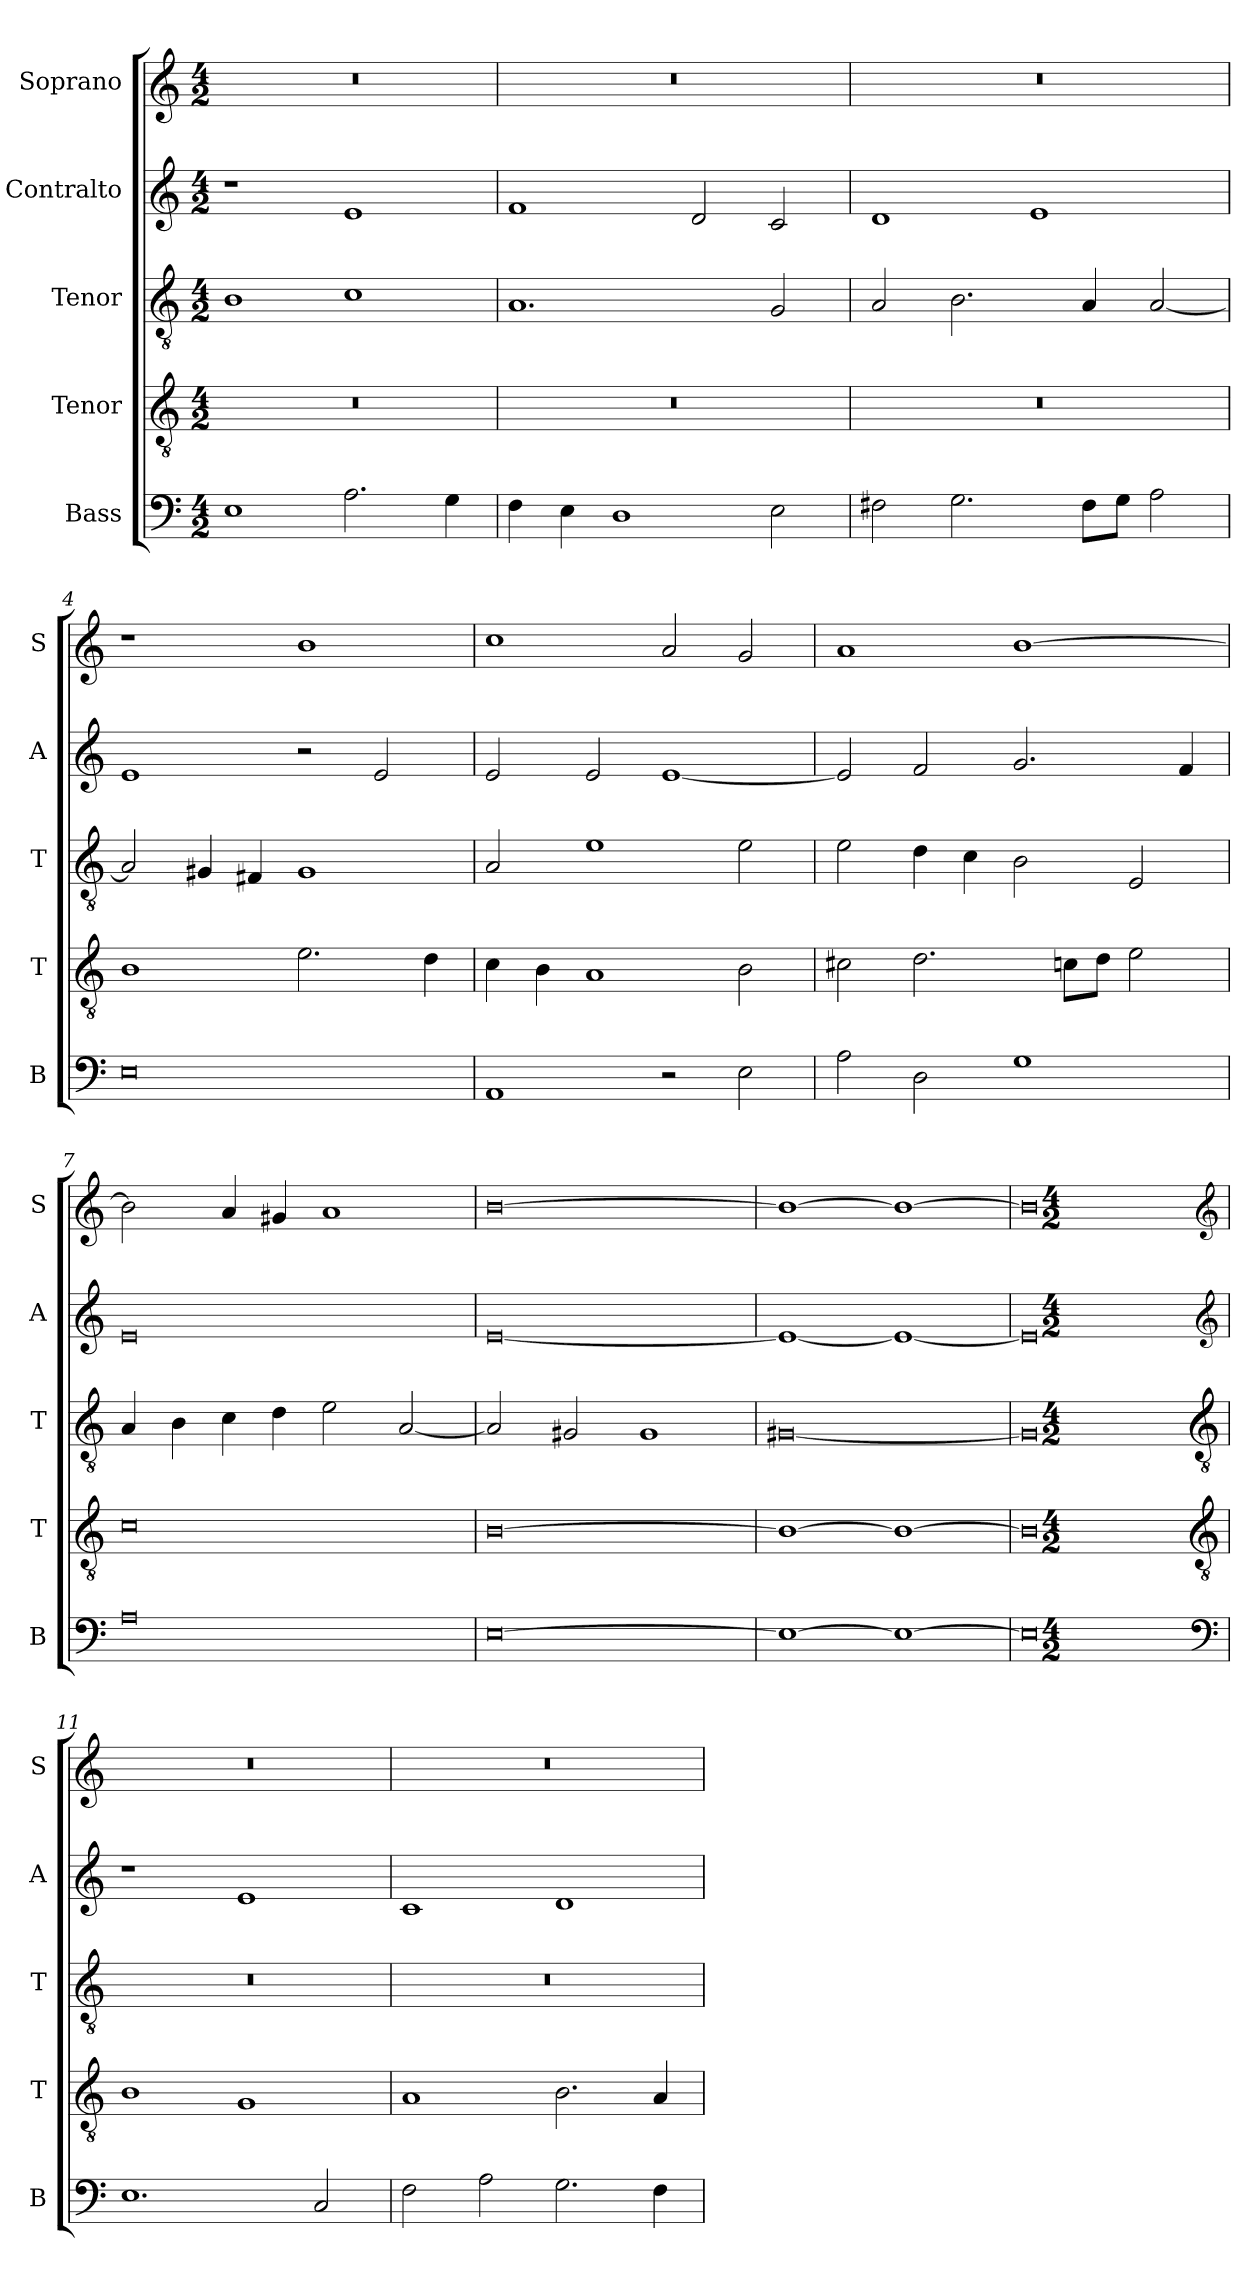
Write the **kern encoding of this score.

**kern	**kern	**kern	**kern	**kern
*part5	*part4	*part3	*part2	*part1
*staff5	*staff4	*staff3	*staff2	*staff1
*I"Bass	*I"Tenor	*I"Tenor	*I"Contralto	*I"Soprano
*I'B	*I'T	*I'T	*I'A	*I'S
*clefF4	*clefGv2	*clefGv2	*clefG2	*clefG2
*k[]	*k[]	*k[]	*k[]	*k[]
*E:phr	*E:phr	*E:phr	*E:phr	*E:phr
*M4/2	*M4/2	*M4/2	*M4/2	*M4/2
=1	=1	=1	=1	=1
1E	0r	1B	1r	0r
2.A	.	1c	1e	.
4G	.	.	.	.
=2	=2	=2	=2	=2
4F	0r	1.A	1f	0r
4E	.	.	.	.
1D	.	.	.	.
.	.	.	2d	.
2E	.	2G	2c	.
=3	=3	=3	=3	=3
2F#X	0r	2A	1d	0r
2.G	.	2.B	.	.
.	.	.	1e	.
8F#\L	.	4A	.	.
8G\J	.	.	.	.
2A	.	[2A	.	.
=4	=4	=4	=4	=4
0E	1B	2A]	1e	1r
.	.	4G#X	.	.
.	.	4F#X	.	.
.	2.e	1G#	2r	1b
.	.	.	2e	.
.	4d	.	.	.
=5	=5	=5	=5	=5
1AA	4c	2A	2e	1cc
.	4B	.	.	.
.	1A	1e	2e	.
2r	.	.	[1e	2a
2E	2B	2e	.	2g
=6	=6	=6	=6	=6
2A	2c#X	2e	2e]	1a
2D	2.d	4d	2f	.
.	.	4c	.	.
1G	.	2B	2.g	[1b
.	8cn\L	.	.	.
.	8d\J	.	.	.
.	2e	2E	.	.
.	.	.	4f	.
=7	=7	=7	=7	=7
0A	0c	4A	0e	2b]
.	.	4B	.	.
.	.	4c	.	4a
.	.	4d	.	4g#X
.	.	2e	.	1a
.	.	[2A	.	.
=8	=8	=8	=8	=8
[0E	[0B	2A]	[0e	[0b
.	.	2G#X	.	.
.	.	1G#	.	.
=9	=9	=9	=9	=9
1E_	1B_	[0G#X	1e_	1b_
1E_	1B_	.	1e_	1b_
=10	=10	=10	=10	=10
0E]	0B]	0G#]	0e]	0b]
*clefF4	*clefGv2	*clefGv2	*clefG2	*clefG2
*k[]	*k[]	*k[]	*k[]	*k[]
*E:phr	*E:phr	*E:phr	*E:phr	*E:phr
*M4/2	*M4/2	*M4/2	*M4/2	*M4/2
=11	=11	=11	=11	=11
1.E	1B	0r	1r	0r
.	1G	.	1e	.
2C	.	.	.	.
=12	=12	=12	=12	=12
2F	1A	0r	1c	0r
2A	.	.	.	.
2.G	2.B	.	1d	.
4F	4A	.	.	.
=	=	=	=	=
*-	*-	*-	*-	*-
